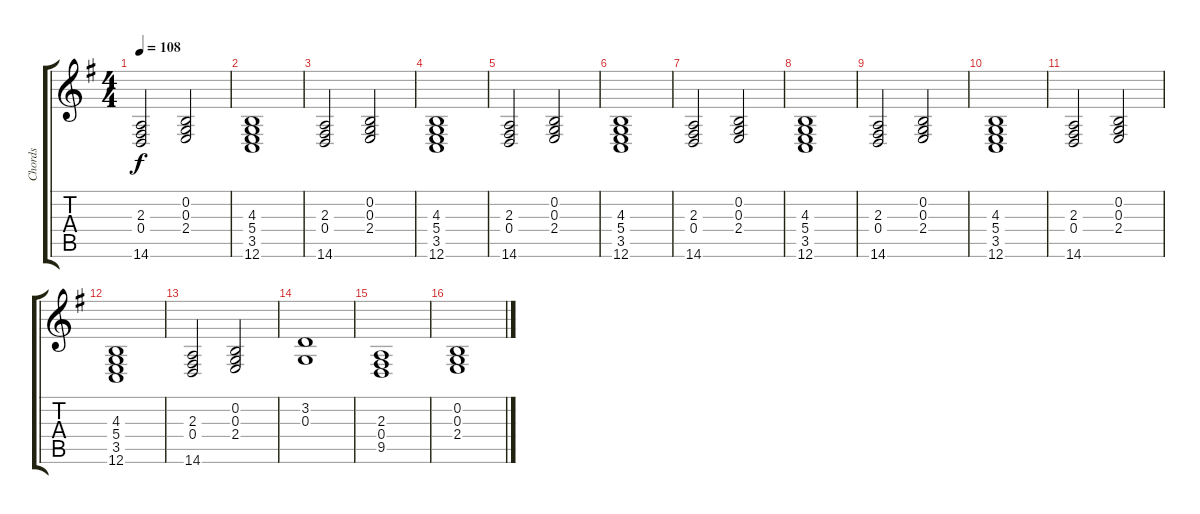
\track ("Chords" "Chords") {instrument acousticgrandpiano}
\staff {score tabs}
\tuning (E4 B3 G3 D3 A2 E2) {hide}
\ts (4 4)
\tempo 108
\clef g2
\ks g
(2.3 0.4 14.6).2{dy f} (0.2 0.3 2.4).2 |
(4.3 5.4 3.5 12.6).1 |
(2.3 0.4 14.6).2 (0.2 0.3 2.4).2 |
(4.3 5.4 3.5 12.6).1 |
(2.3 0.4 14.6).2 (0.2 0.3 2.4).2 |
(4.3 5.4 3.5 12.6).1 |
(2.3 0.4 14.6).2 (0.2 0.3 2.4).2 |
(4.3 5.4 3.5 12.6).1 |
(2.3 0.4 14.6).2 (0.2 0.3 2.4).2 |
(4.3 5.4 3.5 12.6).1 |
(2.3 0.4 14.6).2 (0.2 0.3 2.4).2 |
(4.3 5.4 3.5 12.6).1 |
(2.3 0.4 14.6).2 (0.2 0.3 2.4).2 |
(3.2 0.3).1 |
(2.3 0.4 9.5).1 |
(0.2 0.3 2.4).1
